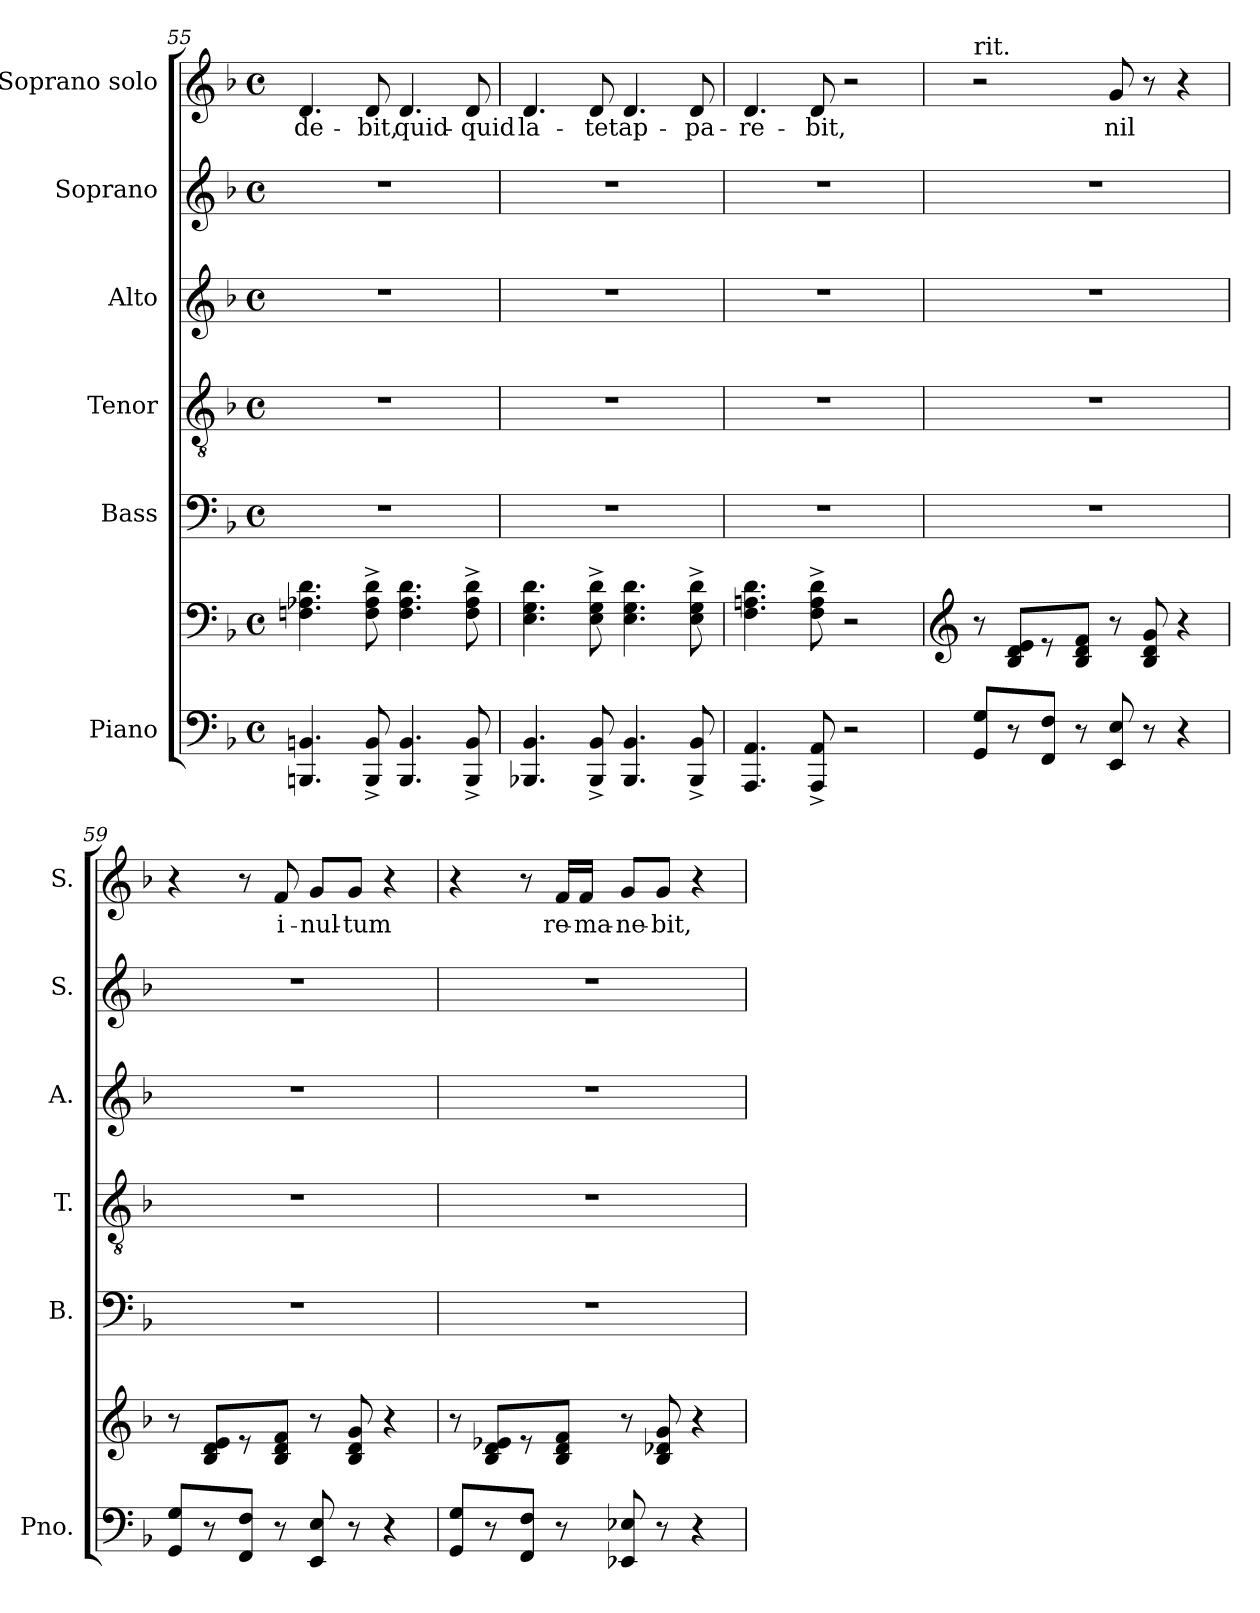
**kern	**kern	**kern	**kern	**kern	**kern	**kern	**text
*part6	*part6	*part5	*part4	*part3	*part2	*part1	*part1
*staff7	*staff6	*staff5	*staff4	*staff3	*staff2	*staff1	*staff1
*I"Piano	*	*I"Bass	*I"Tenor	*I"Alto	*I"Soprano	*I"Soprano solo	*
*I'Pno.	*	*I'B.	*I'T.	*I'A.	*I'S.	*I'S.	*
!!LO:LB:g=z
*clefF4	*clefF4	*clefF4	*clefGv2	*clefG2	*clefG2	*clefG2	*
*	*	*	*ITrd7c12	*	*	*	*
*k[b-]	*k[b-]	*k[b-]	*k[b-]	*k[b-]	*k[b-]	*k[b-]	*
*d:	*d:	*d:	*d:	*d:	*d:	*d:	*
*M4/4	*M4/4	*M4/4	*M4/4	*M4/4	*M4/4	*M4/4	*
*met(c)	*met(c)	*met(c)	*met(c)	*met(c)	*met(c)	*met(c)	*
=55	=55	=55	=55	=55	=55	=55	=55
!	!	!	!	!	!	!	!LO:LY:b:color=#000000
4.BBBni/ 4.BBni	4.Fni\ 4.A-Xi 4.di	1r	1r	1r	1r	4.di/	-de-
!	!	!	!	!	!	!	!LO:LY:b:color=#000000
8BBBi/^ 8BBi^	8Fi\^ 8A-i^ 8di^	.	.	.	.	8di/	-bit,
!	!	!	!	!	!	!	!LO:LY:b:color=#000000
4.BBBi/ 4.BBi	4.Fi\ 4.A-i 4.di	.	.	.	.	4.di/	quid-
!	!	!	!	!	!	!	!LO:LY:b:color=#000000
8BBBi/^ 8BBi^	8Fi\^ 8A-i^ 8di^	.	.	.	.	8di/	-quid
=56	=56	=56	=56	=56	=56	=56	=56
!	!	!	!	!	!	!	!LO:LY:b:color=#000000
4.BBB-Xi/ 4.BB-i	4.Ei\ 4.Gi 4.di	1r	1r	1r	1r	4.di/	la-
!	!	!	!	!	!	!	!LO:LY:b:color=#000000
8BBB-i/^ 8BB-i^	8Ei\^ 8Gi^ 8di^	.	.	.	.	8di/	-tet
!	!	!	!	!	!	!	!LO:LY:b:color=#000000
4.BBB-i/ 4.BB-i	4.Ei\ 4.Gi 4.di	.	.	.	.	4.di/	ap-
!	!	!	!	!	!	!	!LO:LY:b:color=#000000
8BBB-i/^ 8BB-i^	8Ei\^ 8Gi^ 8di^	.	.	.	.	8di/	-pa-
=57	=57	=57	=57	=57	=57	=57	=57
!	!	!	!	!	!	!	!LO:LY:b:color=#000000
4.AAAi/ 4.AAi	4.Fi\ 4.Ani 4.di	1r	1r	1r	1r	4.di/	-re-
!	!	!	!	!	!	!	!LO:LY:b:color=#000000
8AAAi/^ 8AAi^	8Fi\^ 8Ai^ 8di^	.	.	.	.	8di/	-bit,
2r	2r	.	.	.	.	2r	.
=58	=58	=58	=58	=58	=58	=58	=58
*	*clefG2	*	*	*	*	*	*
!	!	!	!	!	!	!LO:TX:t=rit.	!
8GGi/ 8GiL	8r	1r	1r	1r	1r	2r	.
8r	8B-i/ 8di 8eiL	.	.	.	.	.	.
8FFi/ 8FiJ	8r	.	.	.	.	.	.
8r	8B-i/ 8di 8fiJ	.	.	.	.	.	.
!	!	!	!	!	!	!	!LO:LY:b:color=#000000
8EEi/ 8Ei	8r	.	.	.	.	8gi/	nil
8r	8B-i/ 8di 8gi	.	.	.	.	8r	.
4r	4r	.	.	.	.	4r	.
=59	=59	=59	=59	=59	=59	=59	=59
8GGi/ 8GiL	8r	1r	1r	1r	1r	4r	.
8r	8B-i/ 8di 8eiL	.	.	.	.	.	.
8FFi/ 8FiJ	8r	.	.	.	.	8r	.
!	!	!	!	!	!	!	!LO:LY:b:color=#000000
8r	8B-i/ 8di 8fiJ	.	.	.	.	8fi/	i-
!	!	!	!	!	!	!	!LO:LY:b:color=#000000
8EEi/ 8Ei	8r	.	.	.	.	8gi/L	-nul-
!	!	!	!	!	!	!	!LO:LY:b:color=#000000
8r	8B-i/ 8di 8gi	.	.	.	.	8gi/J	-tum
4r	4r	.	.	.	.	4r	.
!!LO:LB:g=z
=60	=60	=60	=60	=60	=60	=60	=60
8GGi/ 8GiL	8r	1r	1r	1r	1r	4r	.
8r	8B-i/ 8di 8e-XiL	.	.	.	.	.	.
8FFi/ 8FiJ	8r	.	.	.	.	8r	.
!	!	!	!	!	!	!	!LO:LY:b:color=#000000
8r	8B-i/ 8di 8fiJ	.	.	.	.	16fi/LL	re-
!	!	!	!	!	!	!	!LO:LY:b:color=#000000
.	.	.	.	.	.	16fi/JJ	-ma-
!	!	!	!	!	!	!	!LO:LY:b:color=#000000
8EE-Xi/ 8E-Xi	8r	.	.	.	.	8gi/L	-ne-
!	!	!	!	!	!	!	!LO:LY:b:color=#000000
8r	8B-i/ 8d-Xi 8gi	.	.	.	.	8gi/J	-bit,
4r	4r	.	.	.	.	4r	.
=	=	=	=	=	=	=	=
*-	*-	*-	*-	*-	*-	*-	*-
